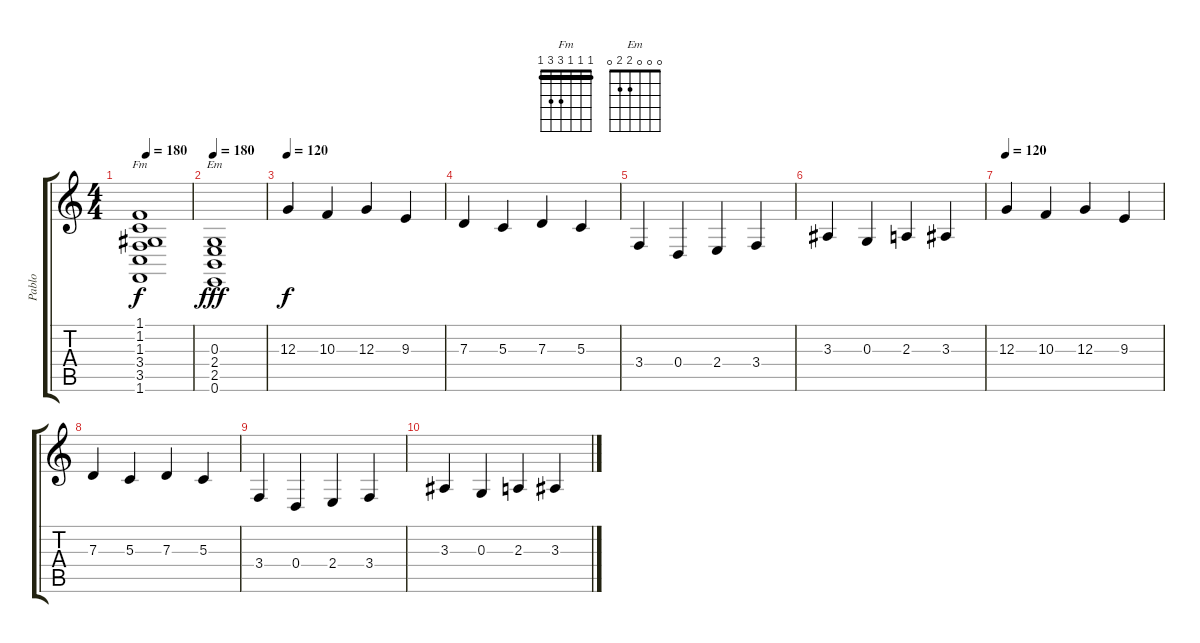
\track ("Pablo" "Pablo") {instrument tubularbells}
\staff {score tabs}
\tuning (E4 B3 G3 D3 A2 E2) {hide}
\chord ("Fm" 1 1 1 3 3 1) {barre 1}
\chord ("Em" 0 0 0 2 2 0)
\ts (4 4)
\tempo 180
\clef g2
\ks c
(1.1 1.2 1.3 3.4 3.5 1.6).1{ch "Fm" dy f} |
\tempo 180
(0.3 2.4 2.5 0.6).1{ch "Em" dy fff} |
\tempo 120
12.3.4{dy f} 10.3.4 12.3.4 9.3.4 |
7.3.4 5.3.4 7.3.4 5.3.4 |
3.4.4 0.4.4 2.4.4 3.4.4 |
3.3.4 0.3.4 2.3.4 3.3.4 |
\tempo 120
12.3.4 10.3.4 12.3.4 9.3.4 |
7.3.4 5.3.4 7.3.4 5.3.4 |
3.4.4 0.4.4 2.4.4 3.4.4 |
3.3.4 0.3.4 2.3.4 3.3.4
